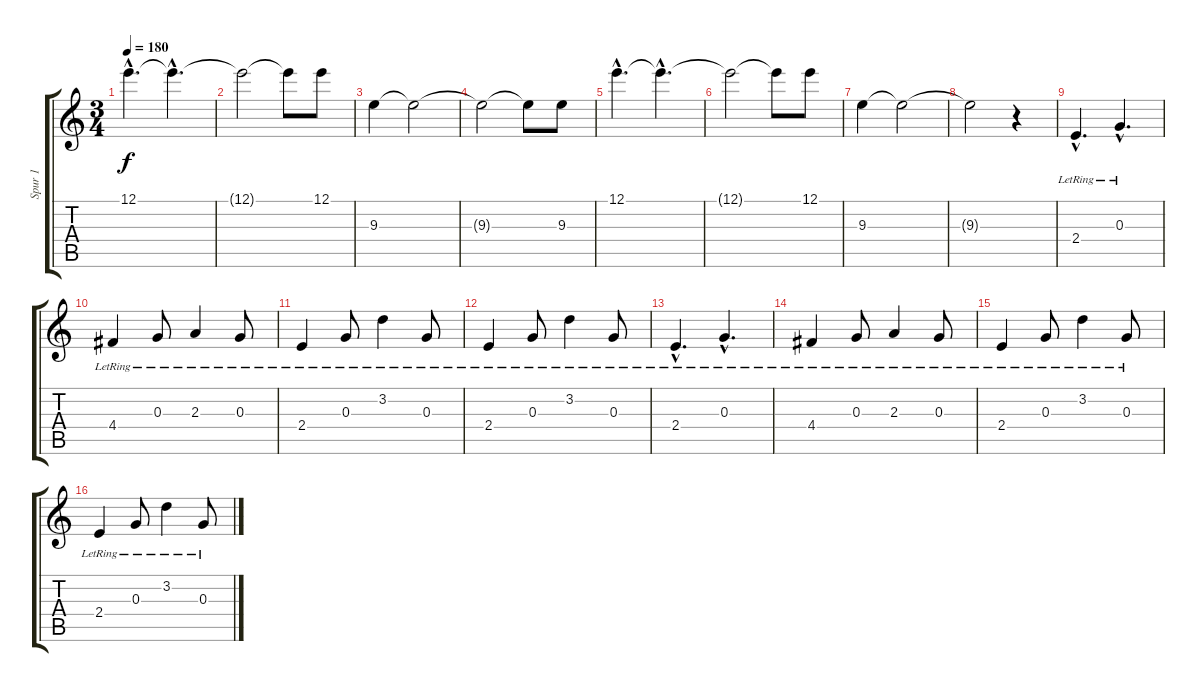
\track ("Spur 1" "Spur 1") {instrument distortionguitar}
\staff {score tabs}
\tuning (E4 B3 G3 D3 A2 E2) {hide}
\ts (3 4)
\tempo 180
\clef g2
\ks c
12.1{hac}.4{d dy f} 12.1{hac t}.4{d} |
12.1{t}.2 12.1{t}.8 12.1.8 |
9.3.4 9.3{t}.2 |
9.3{t}.2 9.3{t}.8 9.3.8 |
12.1{hac}.4{d} 12.1{hac t}.4{d} |
12.1{t}.2 12.1{t}.8 12.1.8 |
9.3.4 9.3{t}.2 |
9.3{t}.2 r.4 |
2.4{hac lr}.4{d} 0.3{hac lr}.4{d} |
4.4{lr}.4 0.3{lr}.8 2.3{lr}.4 0.3{lr}.8 |
2.4{lr}.4 0.3{lr}.8 3.2{lr}.4 0.3{lr}.8 |
2.4{lr}.4 0.3{lr}.8 3.2{lr}.4 0.3{lr}.8 |
2.4{hac lr}.4{d} 0.3{hac lr}.4{d} |
4.4{lr}.4 0.3{lr}.8 2.3{lr}.4 0.3{lr}.8 |
2.4{lr}.4 0.3{lr}.8 3.2{lr}.4 0.3{lr}.8 |
2.4{lr}.4 0.3{lr}.8 3.2{lr}.4 0.3{lr}.8
